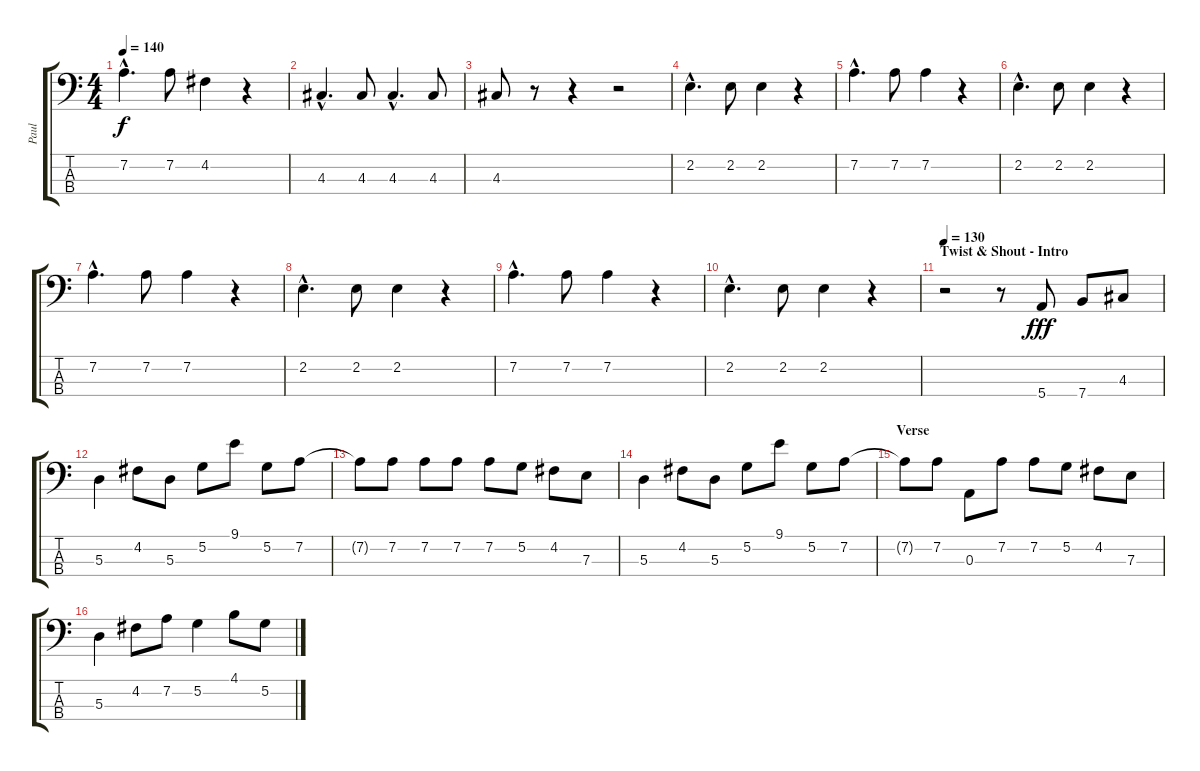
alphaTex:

\track ("Paul" "Paul") {instrument acousticguitarnylon}
\staff {score tabs}
\tuning (G2 D2 A1 E1) {hide}
\ts (4 4)
\tempo 140
\clef f4
\ks c
7.2{hac}.4{d dy f} 7.2.8 4.2.4 r.4 |
4.3{hac}.4{d} 4.3.8 4.3{hac}.4{d} 4.3.8 |
4.3.8 r.8 r.4 r.2 |
2.2{hac}.4{d} 2.2.8 2.2.4 r.4 |
7.2{hac}.4{d} 7.2.8 7.2.4 r.4 |
2.2{hac}.4{d} 2.2.8 2.2.4 r.4 |
7.2{hac}.4{d} 7.2.8 7.2.4 r.4 |
2.2{hac}.4{d} 2.2.8 2.2.4 r.4 |
7.2{hac}.4{d volume 11} 7.2.8 7.2.4 r.4 |
2.2{hac}.4{d} 2.2.8 2.2.4 r.4 |
\section ("" "Twist & Shout - Intro")
\tempo 130
r.2{volume 14 balance 8 instrument electricbasspick} r.8 5.4.8{dy fff} 7.4.8 4.3.8 |
5.3.4 4.2.8 5.3.8 5.2.8 9.1.8 5.2.8 7.2.8 |
7.2{t}.8 7.2.8 7.2.8 7.2.8 7.2.8 5.2.8 4.2.8 7.3.8 |
5.3.4 4.2.8 5.3.8 5.2.8 9.1.8 5.2.8 7.2.8 |
\section ("" "Verse")
7.2{t}.8 7.2.8 0.3.8 7.2.8 7.2.8 5.2.8 4.2.8 7.3.8 |
5.3.4 4.2.8 7.2.8 5.2.4 4.1.8 5.2.8
